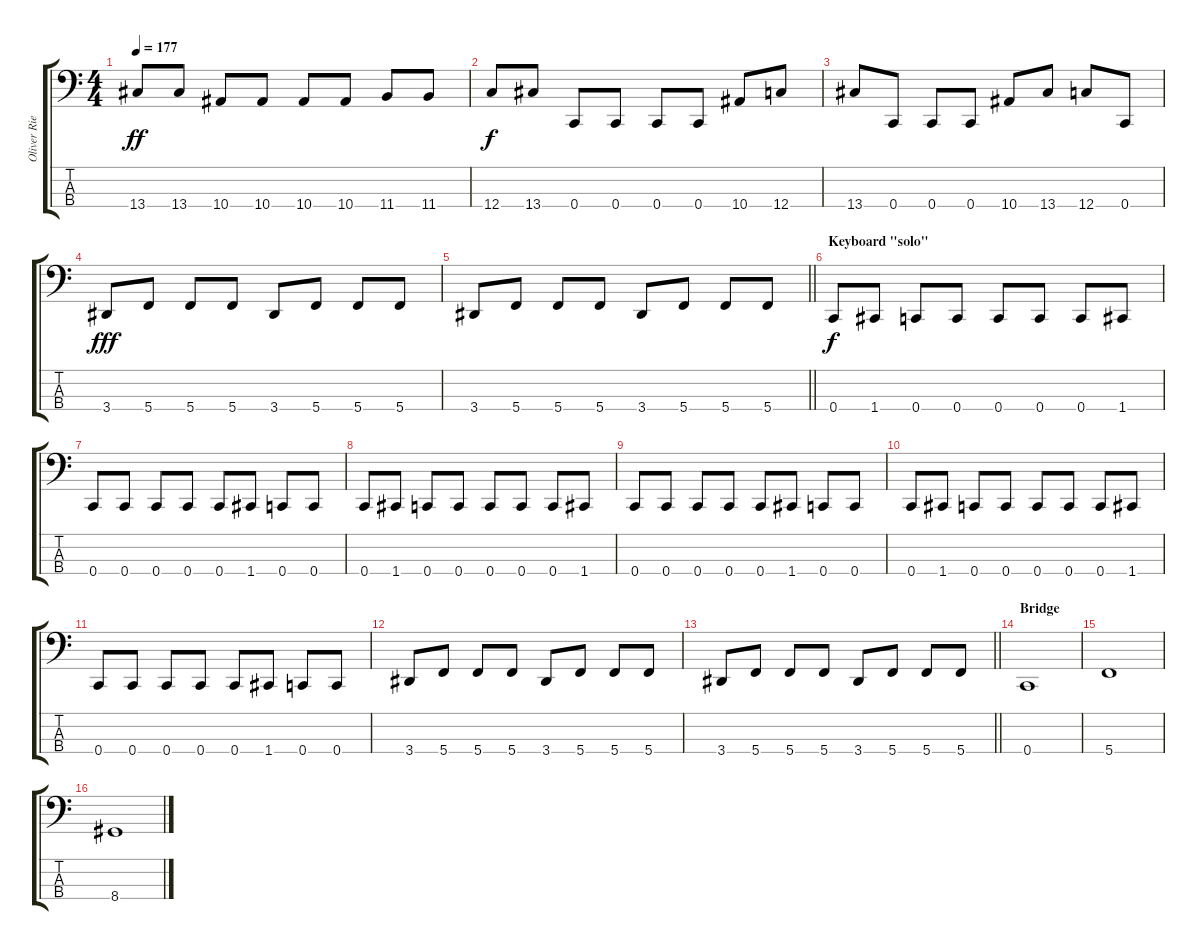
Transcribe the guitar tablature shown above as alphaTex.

\track ("Oliver Riedel [bass]" "Oliver Rie") {instrument electricbassfinger}
\staff {score tabs}
\tuning (F2 C2 G1 C1) {hide}
\ts (4 4)
\tempo 177
\clef f4
\ks c
13.4.8{dy ff} 13.4.8 10.4.8 10.4.8 10.4.8 10.4.8 11.4.8 11.4.8 |
12.4.8{dy f} 13.4.8 0.4.8 0.4.8 0.4.8 0.4.8 10.4.8 12.4.8 |
13.4.8 0.4.8 0.4.8 0.4.8 10.4.8 13.4.8 12.4.8 0.4.8 |
3.4.8{dy fff} 5.4.8 5.4.8 5.4.8 3.4.8 5.4.8 5.4.8 5.4.8 |
\barLineRight lightlight
3.4.8 5.4.8 5.4.8 5.4.8 3.4.8 5.4.8 5.4.8 5.4.8 |
\section ("" "Keyboard \"solo\"")
0.4.8{dy f} 1.4.8 0.4.8 0.4.8 0.4.8 0.4.8 0.4.8 1.4.8 |
0.4.8 0.4.8 0.4.8 0.4.8 0.4.8 1.4.8 0.4.8 0.4.8 |
0.4.8 1.4.8 0.4.8 0.4.8 0.4.8 0.4.8 0.4.8 1.4.8 |
0.4.8 0.4.8 0.4.8 0.4.8 0.4.8 1.4.8 0.4.8 0.4.8 |
0.4.8 1.4.8 0.4.8 0.4.8 0.4.8 0.4.8 0.4.8 1.4.8 |
0.4.8 0.4.8 0.4.8 0.4.8 0.4.8 1.4.8 0.4.8 0.4.8 |
3.4.8 5.4.8 5.4.8 5.4.8 3.4.8 5.4.8 5.4.8 5.4.8 |
\barLineRight lightlight
3.4.8 5.4.8 5.4.8 5.4.8 3.4.8 5.4.8 5.4.8 5.4.8 |
\section ("" "Bridge")
0.4.1 |
5.4.1 |
8.4.1
